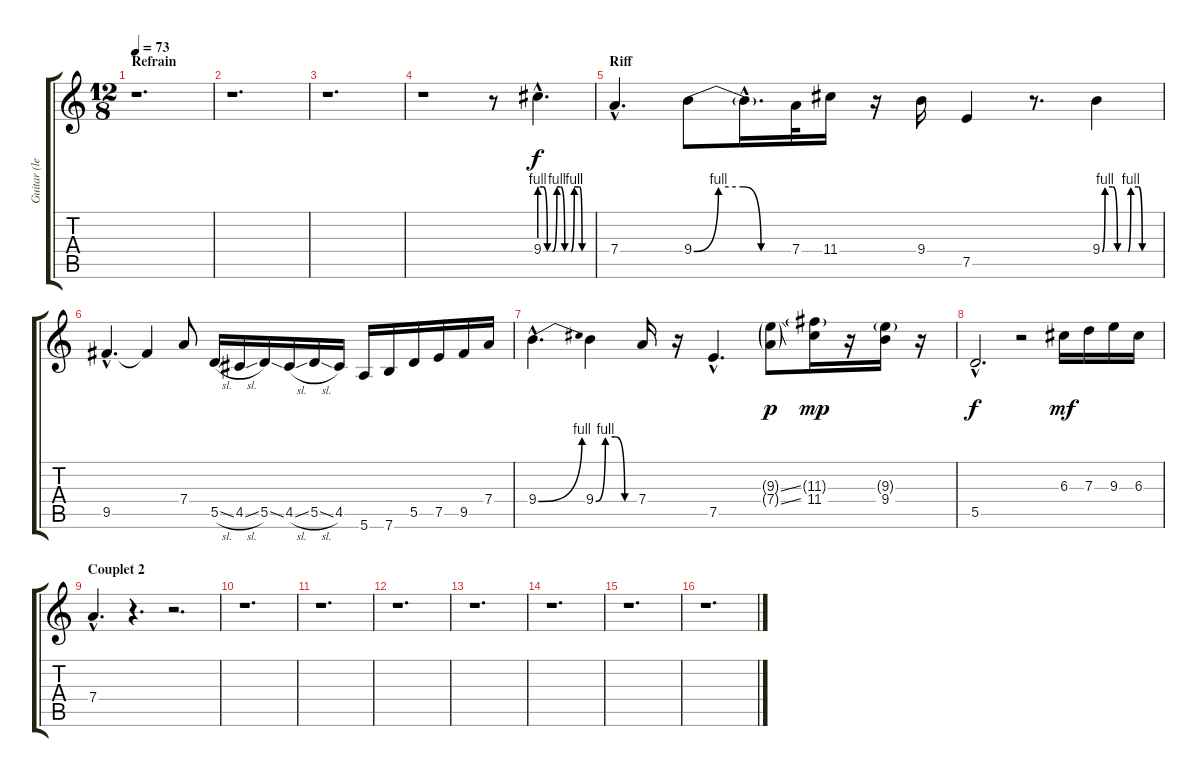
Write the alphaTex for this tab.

\track ("Guitar (lead)" "Guitar (le") {instrument distortionguitar}
\staff {score tabs}
\tuning (E4 B3 G3 D3 A2 E2) {hide}
\ts (12 8)
\section ("" "Refrain")
\tempo 73
\clef g2
\ks c
r.1{d dy f} |
r.1{d} |
r.1{d} |
r.1 r.8 9.4{be (custom 0 4 4 4 9 0 15 0 20 4 24 4 29 0 36 0 40 4 46 4 49 0 54 0 60 0) hac}.4{d} |
\section ("" "Riff")
7.4{hac}.4{d} 9.4{be (custom 0 0 15 4 30 4 41 0 60 0)}.8 9.4{hac t}.16{d} 7.4.32 11.4.16 r.16 9.4.16 7.5.4 r.8{d} 9.4{be (custom 0 0 3 4 11 4 16 0 27 0 30 4 38 4 42 0 60 0)}.4 |
9.5{hac}.4{d} 9.5{t}.4 7.4.8 5.5{sl}.16 4.5{sl}.16 5.5{ss}.16 4.5{sl}.16 5.5{sl}.16 4.5.16 5.6.16 7.6.16 5.5.16 7.5.16 9.5.16 7.4.16 |
9.4{be (bend 0 0 60 4) hac}.4{d} 9.4{be (custom 0 0 15 4 30 4 45 0 60 0)}.4 7.4.16 r.16 7.5{hac}.4{d} (9.3{ss g} 7.4{ss g}).8{dy p} (11.3{g} 11.4).16{dy mp} r.16 (9.3{g} 9.4).16 r.16 |
5.5{hac}.2{d dy f} r.2 6.3.16{dy mf} 7.3.16 9.3.16 6.3.16 |
\section ("" "Couplet 2")
7.4{hac}.4{d} r.4{d} r.2{d} |
r.1{d} |
r.1{d} |
r.1{d} |
r.1{d} |
r.1{d} |
r.1{d} |
r.1{d}
